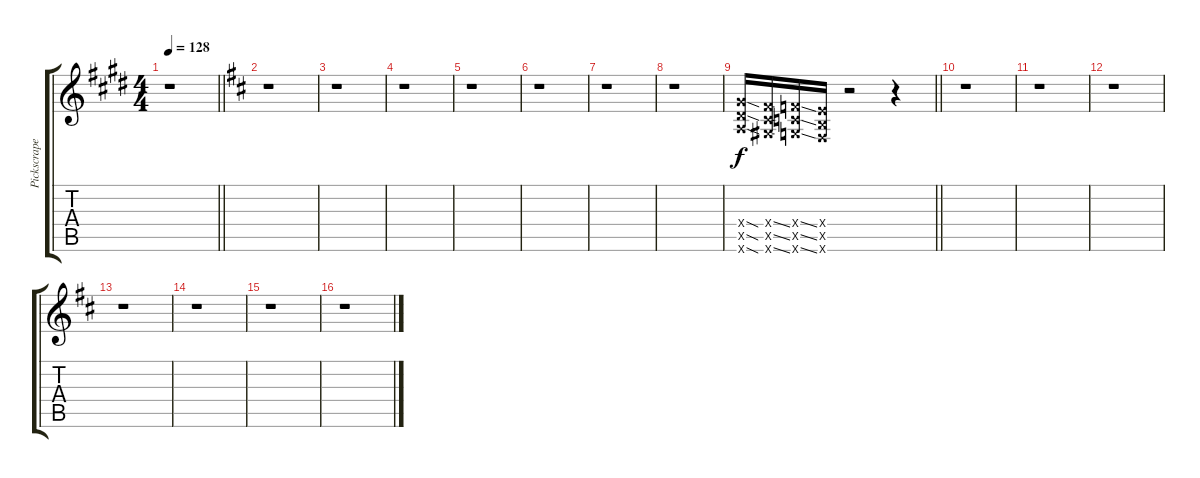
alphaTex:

\track ("Pickscrape" "Pickscrape") {instrument guitarfretnoise}
\staff {score tabs}
\tuning (Eb4 Bb3 Gb3 Db3 Ab2 Eb2) {hide}
\ts (4 4)
\tempo 128
\clef g2
\barLineRight lightlight
\ks c#minor
r.1{dy f} |
\ks d
r.1 |
r.1 |
r.1 |
r.1 |
r.1 |
r.1 |
r.1 |
\barLineRight lightlight
(18.4{sod x} 18.5{sod x} 18.6{sod x}).16 (17.4{ss x} 17.5{ss x} 17.6{ss x}).16 (16.4{ss x} 16.5{ss x} 16.6{ss x}).16 (15.4{x} 15.5{x} 15.6{x}).16 r.2 r.4 |
r.1 |
r.1 |
r.1 |
r.1 |
r.1 |
r.1 |
r.1
